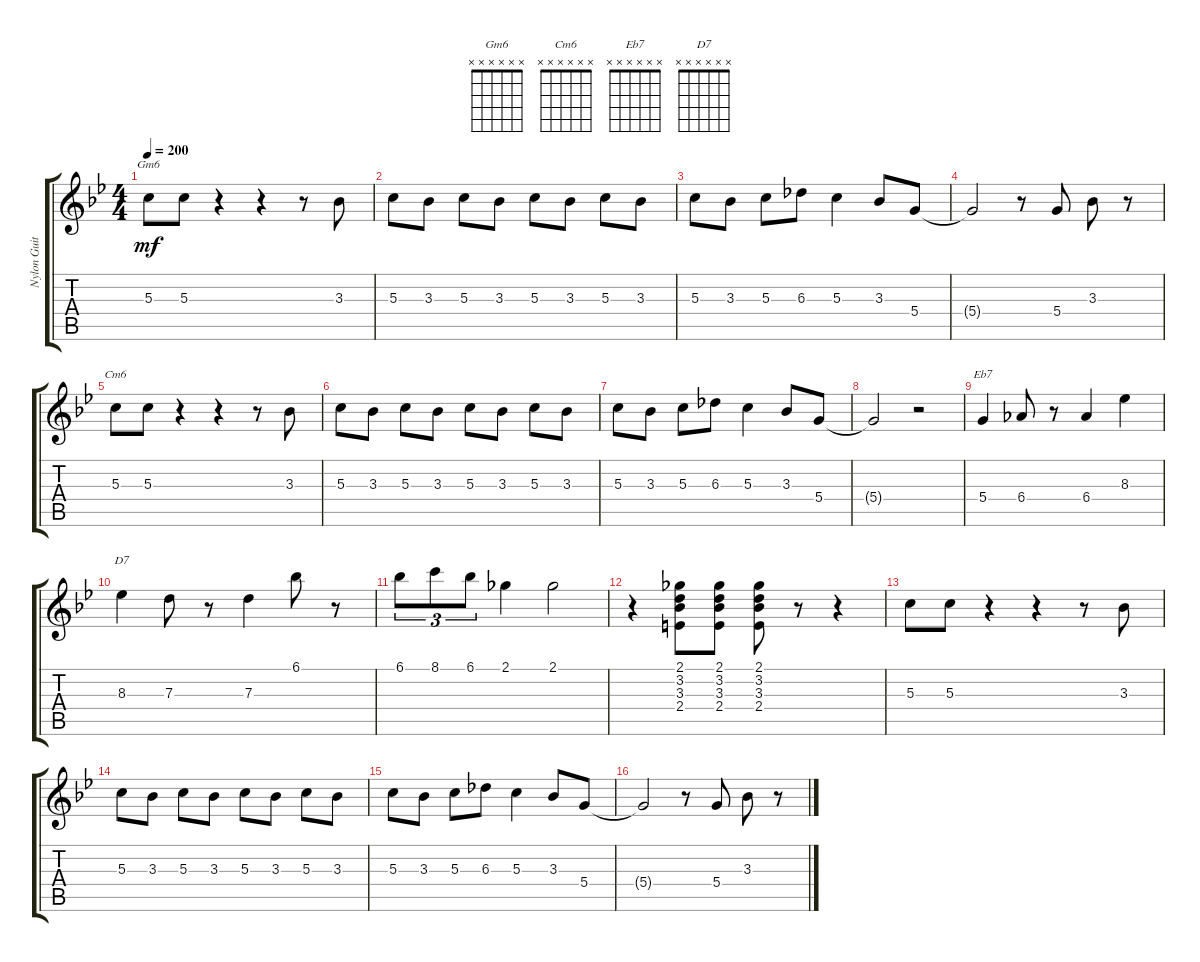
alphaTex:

\track ("Nylon Guitar" "Nylon Guit") {instrument acousticguitarnylon}
\staff {score tabs}
\tuning (E4 B3 G3 D3 A2 E2) {hide}
\chord ("Gm6" x x x x x x)
\chord ("Cm6" x x x x x x)
\chord ("Eb7" x x x x x x)
\chord ("D7" x x x x x x)
\ts (4 4)
\tempo 200
\clef g2
\ks gminor
5.3.8{ch "Gm6" dy mf instrument acousticguitarnylon} 5.3.8 r.4 r.4 r.8 3.3.8 |
5.3.8 3.3.8 5.3.8 3.3.8 5.3.8 3.3.8 5.3.8 3.3.8 |
5.3.8 3.3.8 5.3.8 6.3.8 5.3.4 3.3.8 5.4.8 |
5.4{t}.2 r.8 5.4.8 3.3.8 r.8 |
5.3.8{ch "Cm6"} 5.3.8 r.4 r.4 r.8 3.3.8 |
5.3.8 3.3.8 5.3.8 3.3.8 5.3.8 3.3.8 5.3.8 3.3.8 |
5.3.8 3.3.8 5.3.8 6.3.8 5.3.4 3.3.8 5.4.8 |
5.4{t}.2 r.2 |
5.4.4{ch "Eb7"} 6.4.8 r.8 6.4.4 8.3.4 |
8.3.4{ch "D7"} 7.3.8 r.8 7.3.4 6.1.8 r.8 |
6.1.8{tu (3 2)} 8.1.8{tu (3 2)} 6.1.8{tu (3 2)} 2.1.4 2.1.2 |
r.4 (2.1 3.2 3.3 2.4).8 (2.1 3.2 3.3 2.4).8 (2.1 3.2 3.3 2.4).8 r.8 r.4 |
5.3.8 5.3.8 r.4 r.4 r.8 3.3.8 |
5.3.8 3.3.8 5.3.8 3.3.8 5.3.8 3.3.8 5.3.8 3.3.8 |
5.3.8 3.3.8 5.3.8 6.3.8 5.3.4 3.3.8 5.4.8 |
5.4{t}.2 r.8 5.4.8 3.3.8 r.8
